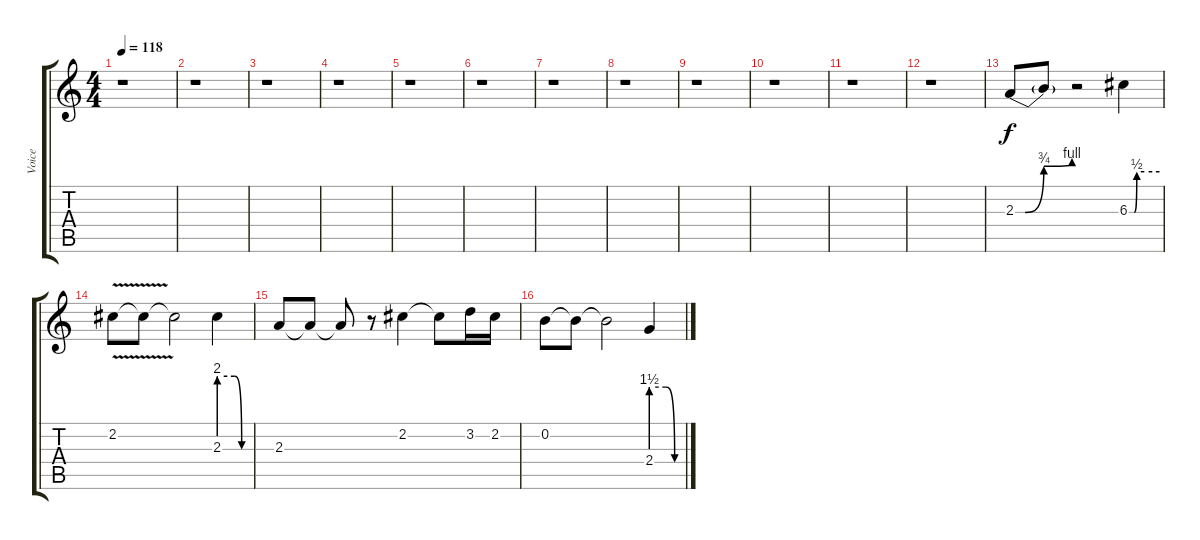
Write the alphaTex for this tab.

\track ("Voice" "Voice") {instrument acousticguitarnylon}
\staff {score tabs}
\tuning (E4 B3 G3 D3 A2 E2) {hide}
\ts (4 4)
\tempo 118
\clef g2
\ks c
r.1{dy f instrument acousticguitarnylon} |
r.1 |
r.1 |
r.1 |
r.1 |
r.1 |
r.1 |
r.1 |
r.1 |
r.1 |
r.1 |
r.1 |
2.3{be (custom 0 0 10 0 30 3 60 4)}.8 2.3{t}.8 r.2 6.3{be (custom 0 0 10 0 15 2 30 2 60 2)}.4 |
2.2{v}.8 2.2{t}.8 2.2{t}.2 2.3{be (custom 0 8 30 8 44 0 60 0)}.4 |
2.3.8 2.3{t}.8 2.3{t}.8 r.8 2.2.4 2.2{t}.8 3.2.16 2.2.16 |
0.2.8 0.2{t}.8 0.2{t}.2 2.4{be (custom 0 6 29 6 46 0 60 0)}.4
